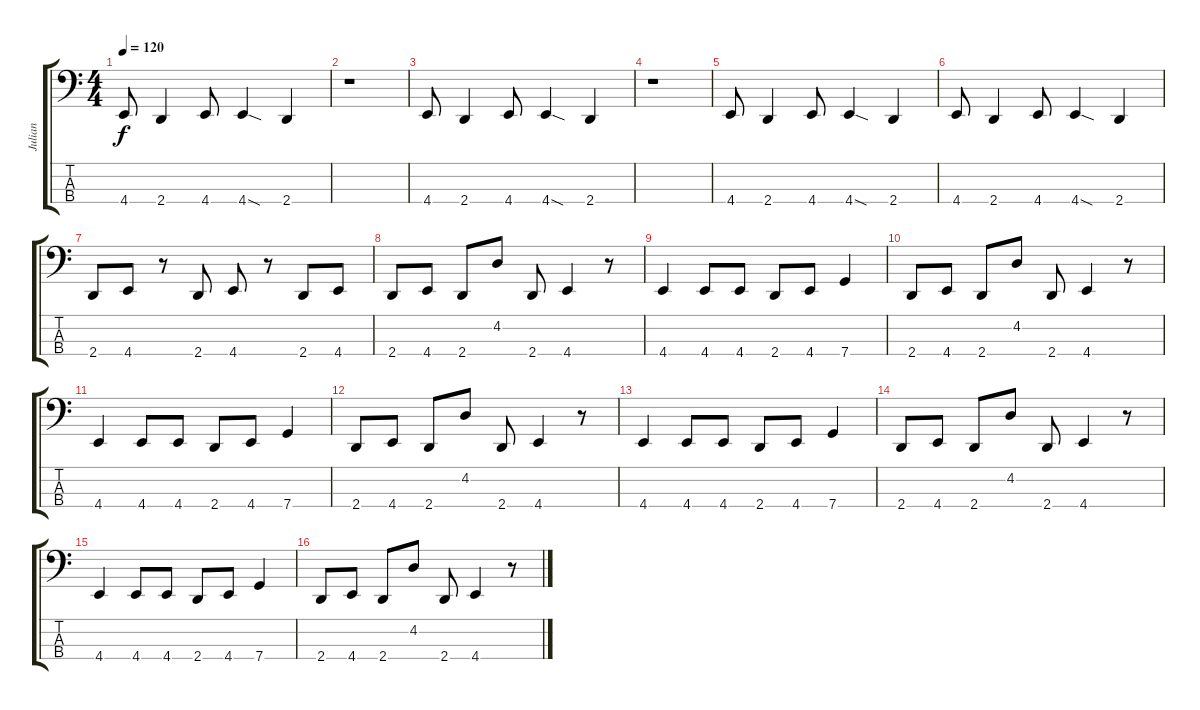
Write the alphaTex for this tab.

\track ("Julian" "Julian") {instrument electricbasspick}
\staff {score tabs}
\tuning (Eb2 Bb1 F1 C1) {hide}
\ts (4 4)
\tempo 120
\clef f4
\ks c
4.4.8{dy f} 2.4.4 4.4.8 4.4{sod}.4 2.4.4 |
r.1 |
4.4.8 2.4.4 4.4.8 4.4{sod}.4 2.4.4 |
r.1 |
4.4.8 2.4.4 4.4.8 4.4{sod}.4 2.4.4 |
4.4.8 2.4.4 4.4.8 4.4{sod}.4 2.4.4 |
2.4.8 4.4.8 r.8 2.4.8 4.4.8 r.8 2.4.8 4.4.8 |
2.4.8 4.4.8 2.4.8 4.2.8 2.4.8 4.4.4 r.8 |
4.4.4 4.4.8 4.4.8 2.4.8 4.4.8 7.4.4 |
2.4.8 4.4.8 2.4.8 4.2.8 2.4.8 4.4.4 r.8 |
4.4.4 4.4.8 4.4.8 2.4.8 4.4.8 7.4.4 |
2.4.8 4.4.8 2.4.8 4.2.8 2.4.8 4.4.4 r.8 |
4.4.4 4.4.8 4.4.8 2.4.8 4.4.8 7.4.4 |
2.4.8 4.4.8 2.4.8 4.2.8 2.4.8 4.4.4 r.8 |
4.4.4 4.4.8 4.4.8 2.4.8 4.4.8 7.4.4 |
2.4.8 4.4.8 2.4.8 4.2.8 2.4.8 4.4.4 r.8
